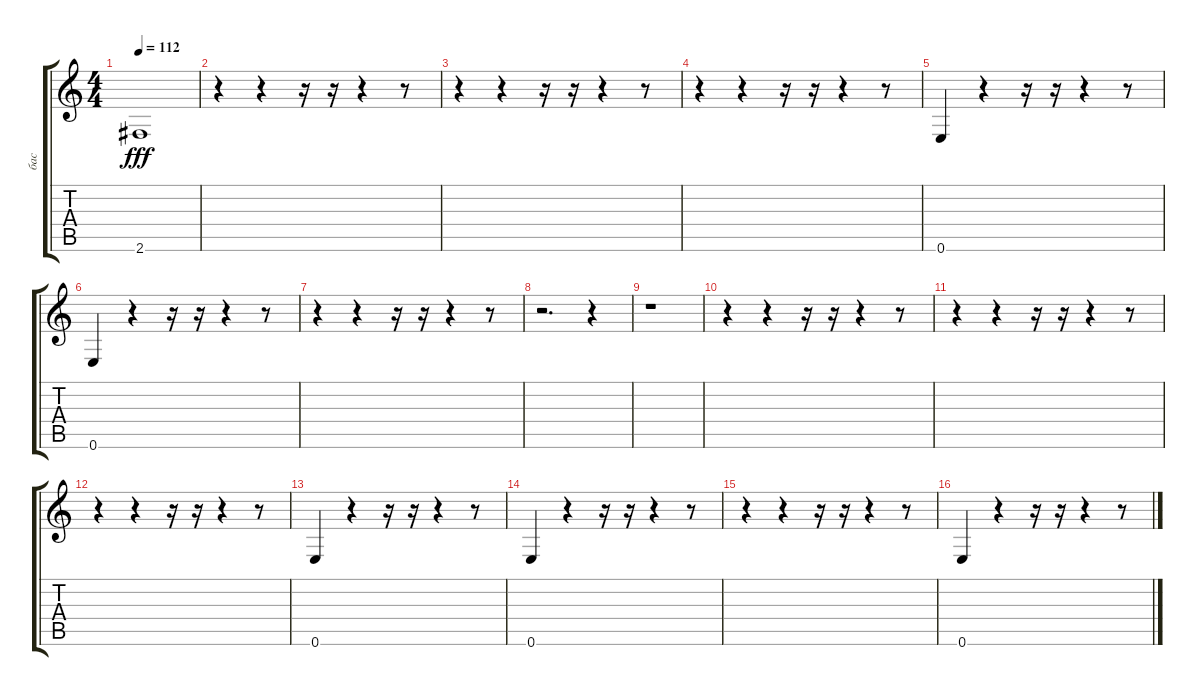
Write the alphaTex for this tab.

\track ("бас" "бас") {instrument electricbassfinger}
\staff {score tabs}
\tuning (E4 B3 G3 D3 A2 E2) {hide}
\ts (4 4)
\tempo 112
\clef g2
\ks c
2.6.1{dy fff} |
r.4 r.4 r.16 r.16 r.4 r.8 |
r.4 r.4 r.16 r.16 r.4 r.8 |
r.4 r.4 r.16 r.16 r.4 r.8 |
0.6.4 r.4 r.16 r.16 r.4 r.8 |
0.6.4 r.4 r.16 r.16 r.4 r.8 |
r.4 r.4 r.16 r.16 r.4 r.8 |
r.2{d} r.4 |
r.1 |
r.4 r.4 r.16 r.16 r.4 r.8 |
r.4 r.4 r.16 r.16 r.4 r.8 |
r.4 r.4 r.16 r.16 r.4 r.8 |
0.6.4 r.4 r.16 r.16 r.4 r.8 |
0.6.4 r.4 r.16 r.16 r.4 r.8 |
r.4 r.4 r.16 r.16 r.4 r.8 |
0.6.4 r.4 r.16 r.16 r.4 r.8
